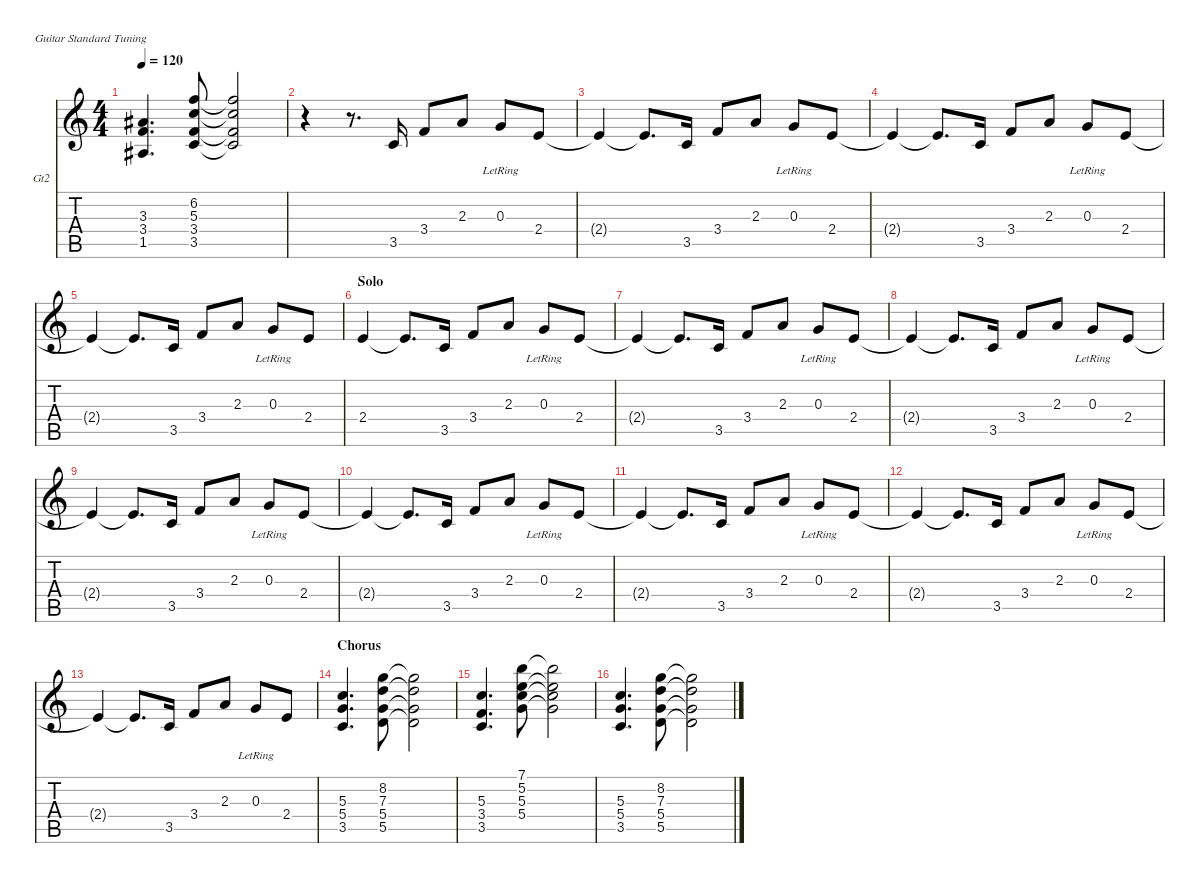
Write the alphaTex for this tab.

\defaultSystemsLayout 4
\hideDynamics
\bracketExtendMode nobrackets
\firstSystemTrackNameOrientation horizontal
\otherSystemsTrackNameOrientation horizontal
\track ("Guitar 2" "Gt2") {multiBarRest instrument electricguitarclean}
\staff {score tabs}
\tuning (E4 B3 G3 D3 A2 E2)
\ts (4 4)
\tempo 120
\clef g2
\ks c
(1.5 3.4 3.3).4{d dy mf} (3.5 3.4 5.3 6.2).8 (3.5{t} 3.4{t} 5.3{t} 6.2{t}).2 |
r.4 r.8{d} 3.5.16 3.4.8 2.3.8 0.3{lr}.8 2.4.8 |
2.4{t}.4 2.4{t}.8{d} 3.5.16 3.4.8 2.3.8 0.3{lr}.8 2.4.8 |
2.4{t}.4 2.4{t}.8{d} 3.5.16 3.4.8 2.3.8 0.3{lr}.8 2.4.8 |
2.4{t}.4 2.4{t}.8{d} 3.5.16 3.4.8 2.3.8 0.3{lr}.8 2.4.8 |
\section ("" "Solo")
2.4.4 2.4{t}.8{d} 3.5.16 3.4.8 2.3.8 0.3{lr}.8 2.4.8 |
2.4{t}.4 2.4{t}.8{d} 3.5.16 3.4.8 2.3.8 0.3{lr}.8 2.4.8 |
2.4{t}.4 2.4{t}.8{d} 3.5.16 3.4.8 2.3.8 0.3{lr}.8 2.4.8 |
2.4{t}.4 2.4{t}.8{d} 3.5.16 3.4.8 2.3.8 0.3{lr}.8 2.4.8 |
2.4{t}.4 2.4{t}.8{d} 3.5.16 3.4.8 2.3.8 0.3{lr}.8 2.4.8 |
2.4{t}.4 2.4{t}.8{d} 3.5.16 3.4.8 2.3.8 0.3{lr}.8 2.4.8 |
2.4{t}.4 2.4{t}.8{d} 3.5.16 3.4.8 2.3.8 0.3{lr}.8 2.4.8 |
2.4{t}.4 2.4{t}.8{d} 3.5.16 3.4.8 2.3.8 0.3{lr}.8 2.4.8 |
\section ("" "Chorus")
(3.5 5.4 5.3).4{d} (5.5 5.4 7.3 8.2).8 (5.5{t} 5.4{t} 7.3{t} 8.2{t}).2 |
(3.5 3.4 5.3).4{d} (5.4 5.3 5.2 7.1).8 (5.4{t} 5.3{t} 5.2{t} 7.1{t}).2 |
(3.5 5.4 5.3).4{d} (5.5 5.4 7.3 8.2).8 (5.5{t} 5.4{t} 7.3{t} 8.2{t}).2
